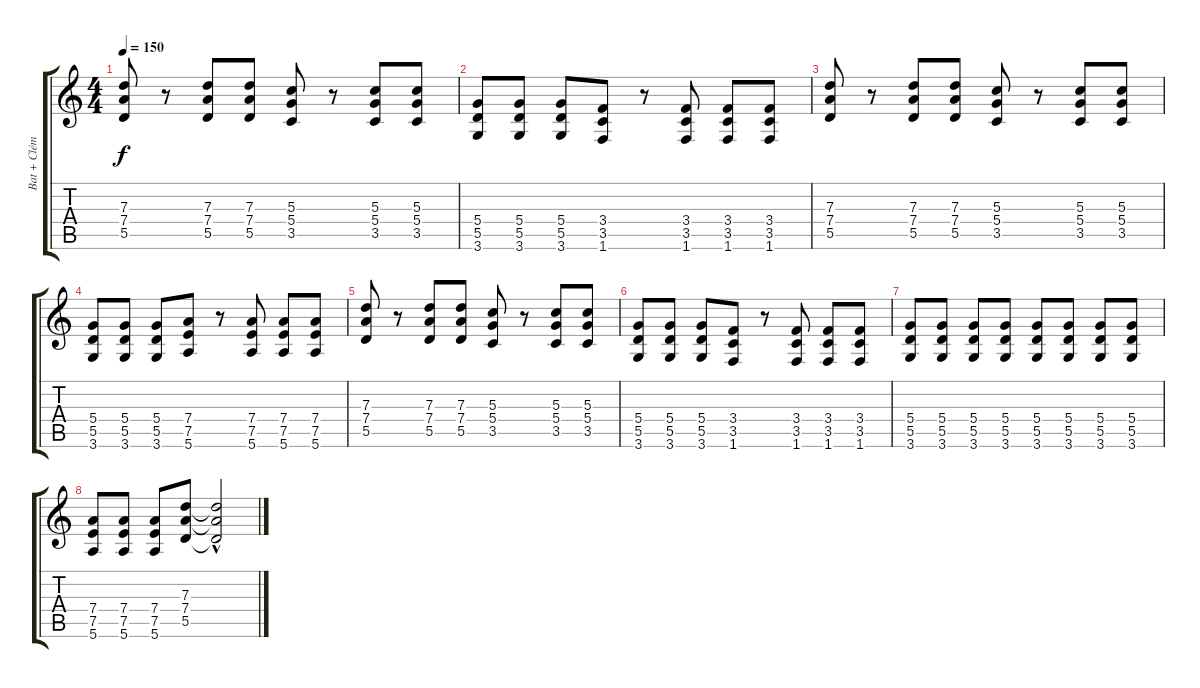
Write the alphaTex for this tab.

\track ("Bat + Clément - Guitare -" "Bat + Clém") {instrument overdrivenguitar}
\staff {score tabs}
\tuning (E4 B3 G3 D3 A2 E2) {hide}
\ts (4 4)
\tempo 150
\clef g2
\ks c
(7.3 7.4 5.5).8{dy f} r.8 (7.3 7.4 5.5).8 (7.3 7.4 5.5).8 (5.3 5.4 3.5).8 r.8 (5.3 5.4 3.5).8 (5.3 5.4 3.5).8 |
(5.4 5.5 3.6).8 (5.4 5.5 3.6).8 (5.4 5.5 3.6).8 (3.4 3.5 1.6).8 r.8 (3.4 3.5 1.6).8 (3.4 3.5 1.6).8 (3.4 3.5 1.6).8 |
(7.3 7.4 5.5).8 r.8 (7.3 7.4 5.5).8 (7.3 7.4 5.5).8 (5.3 5.4 3.5).8 r.8 (5.3 5.4 3.5).8 (5.3 5.4 3.5).8 |
(5.4 5.5 3.6).8 (5.4 5.5 3.6).8 (5.4 5.5 3.6).8 (7.4 7.5 5.6).8 r.8 (7.4 7.5 5.6).8 (7.4 7.5 5.6).8 (7.4 7.5 5.6).8 |
(7.3 7.4 5.5).8 r.8 (7.3 7.4 5.5).8 (7.3 7.4 5.5).8 (5.3 5.4 3.5).8 r.8 (5.3 5.4 3.5).8 (5.3 5.4 3.5).8 |
(5.4 5.5 3.6).8 (5.4 5.5 3.6).8 (5.4 5.5 3.6).8 (3.4 3.5 1.6).8 r.8 (3.4 3.5 1.6).8 (3.4 3.5 1.6).8 (3.4 3.5 1.6).8 |
(5.4 5.5 3.6).8 (5.4 5.5 3.6).8 (5.4 5.5 3.6).8 (5.4 5.5 3.6).8 (5.4 5.5 3.6).8 (5.4 5.5 3.6).8 (5.4 5.5 3.6).8 (5.4 5.5 3.6).8 |
(7.4 7.5 5.6).8 (7.4 7.5 5.6).8 (7.4 7.5 5.6).8 (7.3 7.4 5.5).8 (7.3{t} 7.4{t} 5.5{hac t}).2
